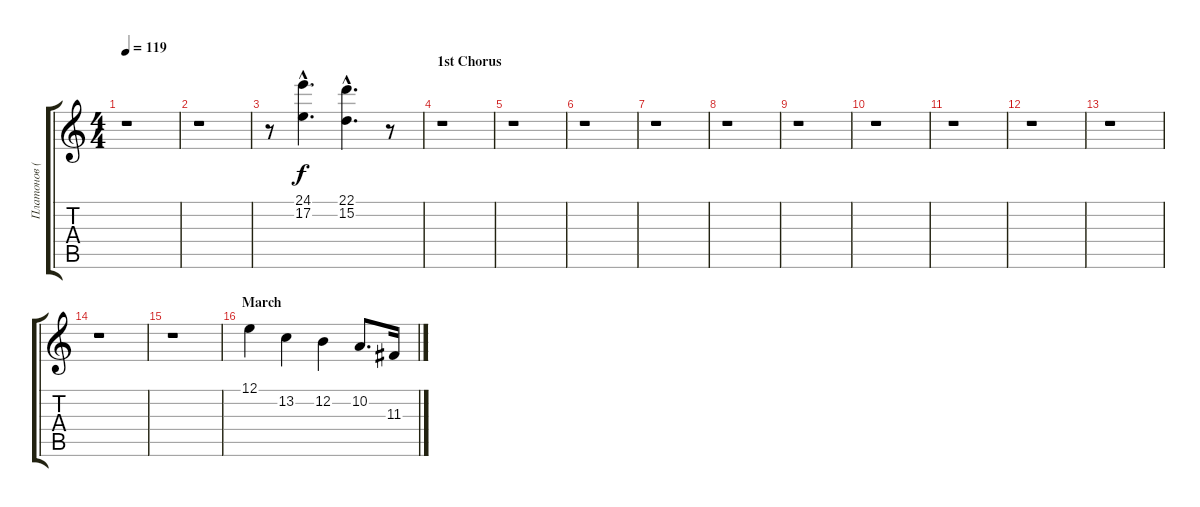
\track ("Платонов (Клавиш. 1)" "Платонов (") {instrument frenchhorn}
\staff {score tabs}
\tuning (E4 B3 G3 D3 A2 E2) {hide}
\ts (4 4)
\tempo 119
\clef g2
\ks c
r.1{dy f} |
r.1 |
r.8 (24.1{hac} 17.2{hac}).4{d} (22.1{hac} 15.2{hac}).4{d} r.8 |
\section ("" "1st Chorus")
r.1 |
r.1 |
r.1 |
r.1 |
r.1 |
r.1 |
r.1 |
r.1 |
r.1 |
r.1 |
r.1 |
r.1 |
\section ("" "March")
12.1.4 13.2.4 12.2.4 10.2.8{d} 11.3.16
